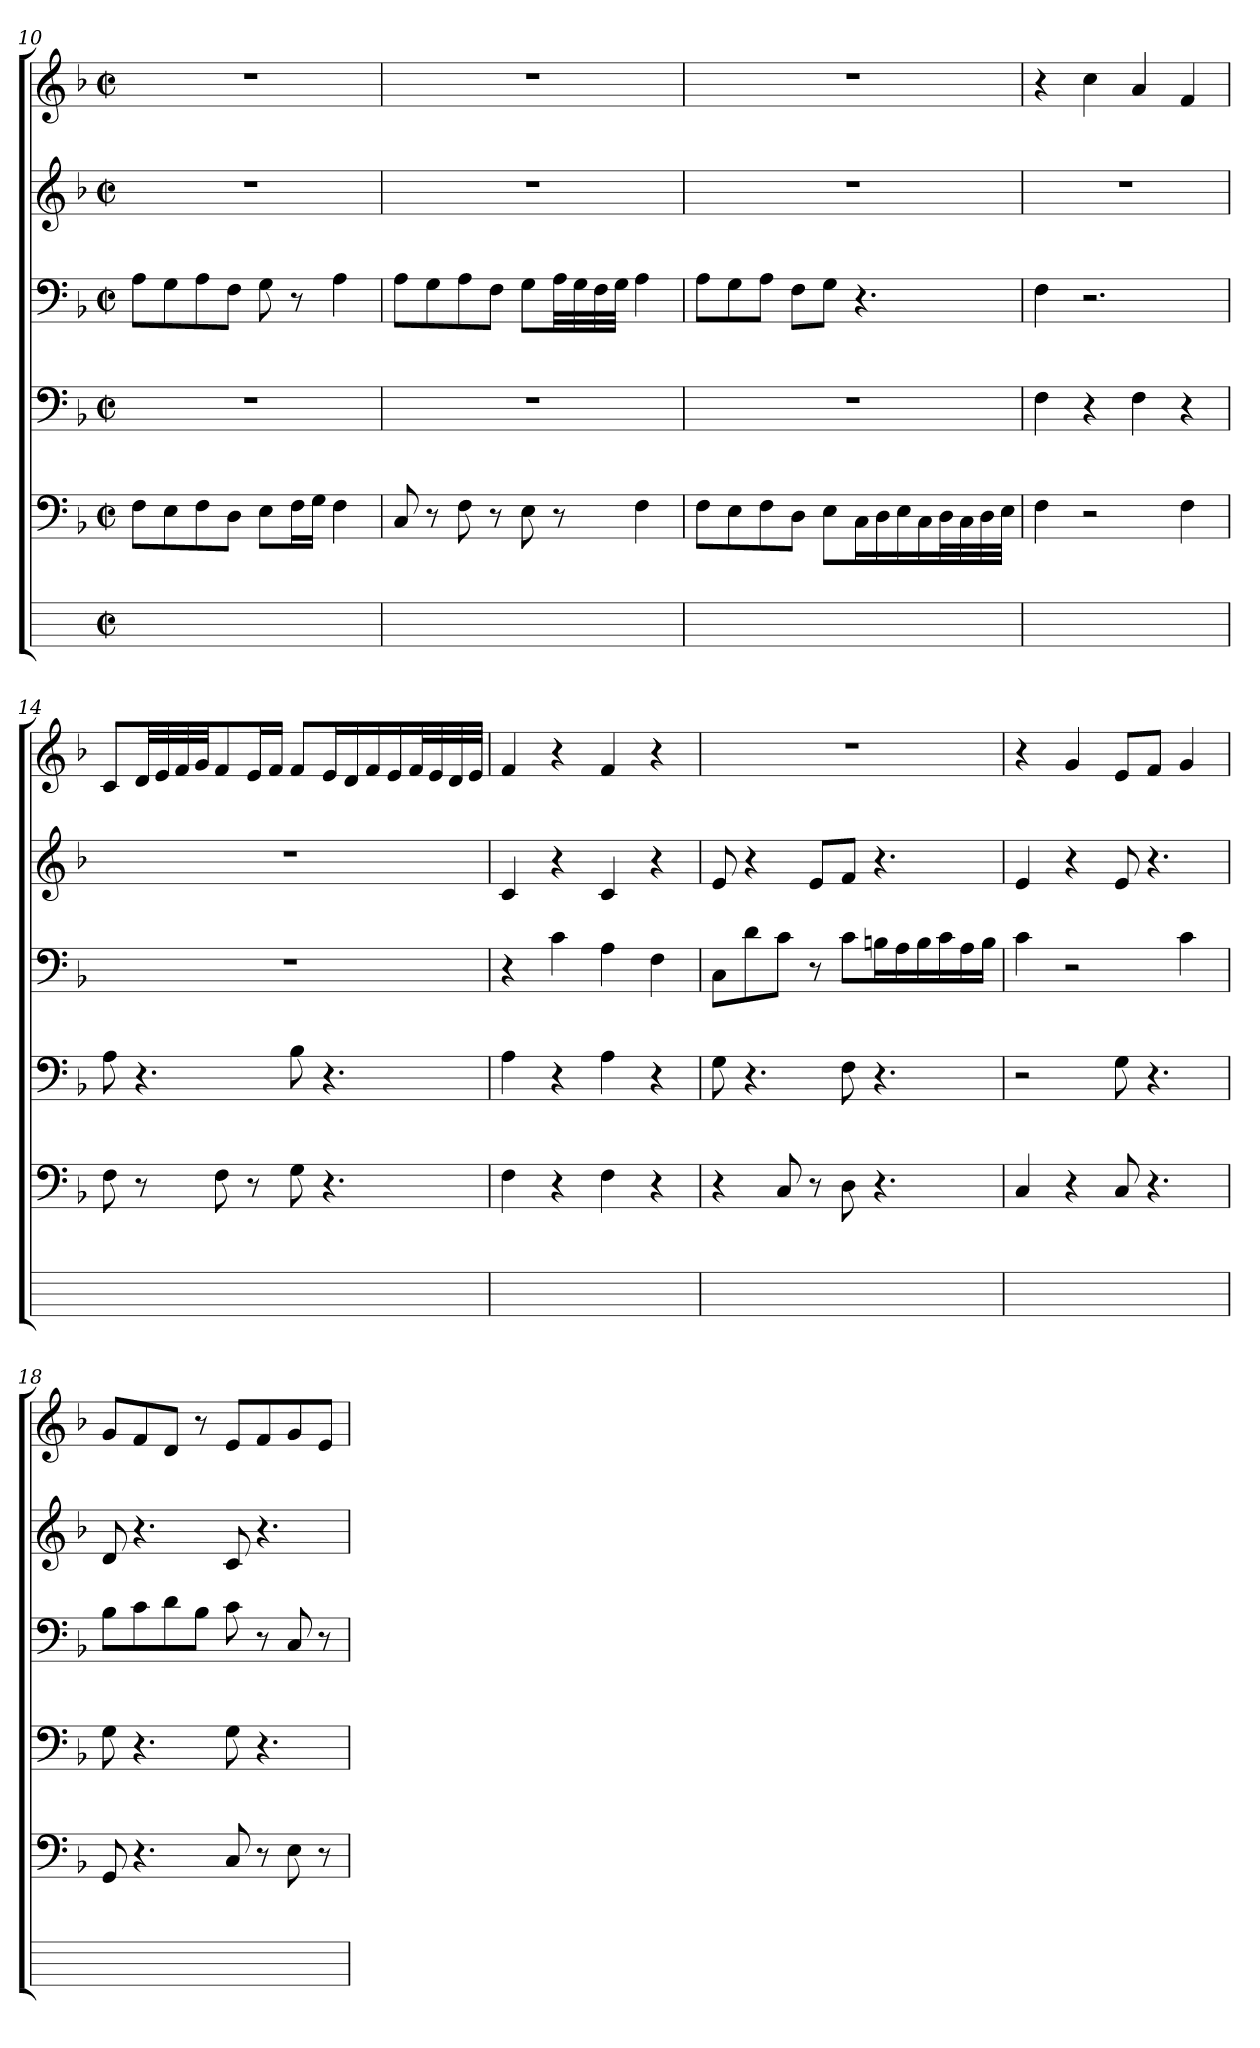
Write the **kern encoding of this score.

**kern	**kern	**kern	**kern	**kern	**kern
*part6	*part5	*part4	*part3	*part2	*part1
*staff6	*staff5	*staff4	*staff3	*staff2	*staff1
*	*clefF4	*clefF4	*clefF4	*clefG2	*clefG2
*	*k[b-]	*k[b-]	*k[b-]	*k[b-]	*k[b-]
*	*F:	*F:	*F:	*F:	*F:
*M2/2	*M2/2	*M2/2	*M2/2	*M2/2	*M2/2
*met(c|)	*met(c|)	*met(c|)	*met(c|)	*met(c|)	*met(c|)
=10	=10	=10	=10	=10	=10
1ryy	8FiL	1r	8AiL	1r	1r
.	8E	.	8G	.	.
.	8F	.	8A	.	.
.	8DJ	.	8FJ	.	.
.	8EL	.	8G	.	.
.	16FjL	.	8r	.	.
.	16GjJJ	.	.	.	.
.	4F	.	4A	.	.
=11	=11	=11	=11	=11	=11
1ryy	8C	1r	8AiL	1r	1r
.	8r	.	8G	.	.
.	8F	.	8A	.	.
.	8r	.	8FJ	.	.
.	8E	.	8GL	.	.
.	8r	.	32AjLL	.	.
.	.	.	32Gj	.	.
.	.	.	32Fj	.	.
.	.	.	32GjJJJ	.	.
.	4F	.	4A	.	.
=12	=12	=12	=12	=12	=12
1ryy	8FiL	1r	8AiL	1r	1r
.	8E	.	8G	.	.
.	8F	.	8AJ	.	.
.	8DJ	.	8FL	.	.
.	8EL	.	8GJ	.	.
.	16CZL	.	4.r	.	.
.	16Dj	.	.	.	.
.	16EZ	.	.	.	.
.	16Cj	.	.	.	.
.	32DZL	.	.	.	.
.	32Cj	.	.	.	.
.	32Dj	.	.	.	.
.	32EjJJJ	.	.	.	.
=13	=13	=13	=13	=13	=13
1ryy	4F	4F	4F	1r	4r
.	2r	4r	2.r	.	4cc
.	.	4F	.	.	4a
.	4F	4r	.	.	4f
=14	=14	=14	=14	=14	=14
1ryy	8F	8A	1r	1r	8cL
.	8r	4.r	.	.	32djLL
.	.	.	.	.	32ej
.	.	.	.	.	32fj
.	.	.	.	.	32gjJJ
.	8F	.	.	.	8f
.	8r	.	.	.	16ejL
.	.	.	.	.	16fjJJ
.	8G	8B-	.	.	8fiL
.	4.r	4.r	.	.	16eL
.	.	.	.	.	16dj
.	.	.	.	.	16fZ
.	.	.	.	.	16ej
.	.	.	.	.	32fZL
.	.	.	.	.	32ej
.	.	.	.	.	32dj
.	.	.	.	.	32ejJJJ
=15	=15	=15	=15	=15	=15
1ryy	4F	4A	4r	4c	4f
.	4r	4r	4c	4r	4r
.	4Fi	4A	4A	4c	4fi
.	4r	4r	4F	4r	4r
=16	=16	=16	=16	=16	=16
1ryy	4r	8G	8CL	8e	1r
.	.	4.r	8dj	4r	.
.	8C	.	8cJ	.	.
.	8r	.	8r	8ejL	.
.	8D	8F	8ciL	8fJ	.
.	4.r	4.r	16BnL	4.r	.
.	.	.	16Aj	.	.
.	.	.	16B	.	.
.	.	.	16cj	.	.
.	.	.	16A	.	.
.	.	.	16BjJJ	.	.
=17	=17	=17	=17	=17	=17
1ryy	4C	2r	4c	4e	4r
.	4r	.	2r	4r	4g
.	8Ci	8G	.	8e	8eL
.	4.r	4.r	.	4.r	8fjJ
.	.	.	4c	.	4g
=18	=18	=18	=18	=18	=18
1ryy	8GG	8Gi	8B-L	8d	8giL
.	4.r	4.r	8c	4.r	8f
.	.	.	8d	.	8dJ
.	.	.	8B-J	.	8r
.	8C	8G	8c	8c	8eL
.	8r	4.r	8r	4.r	8f
.	8E	.	8C	.	8g
.	8r	.	8r	.	8eJ
=	=	=	=	=	=
*-	*-	*-	*-	*-	*-
